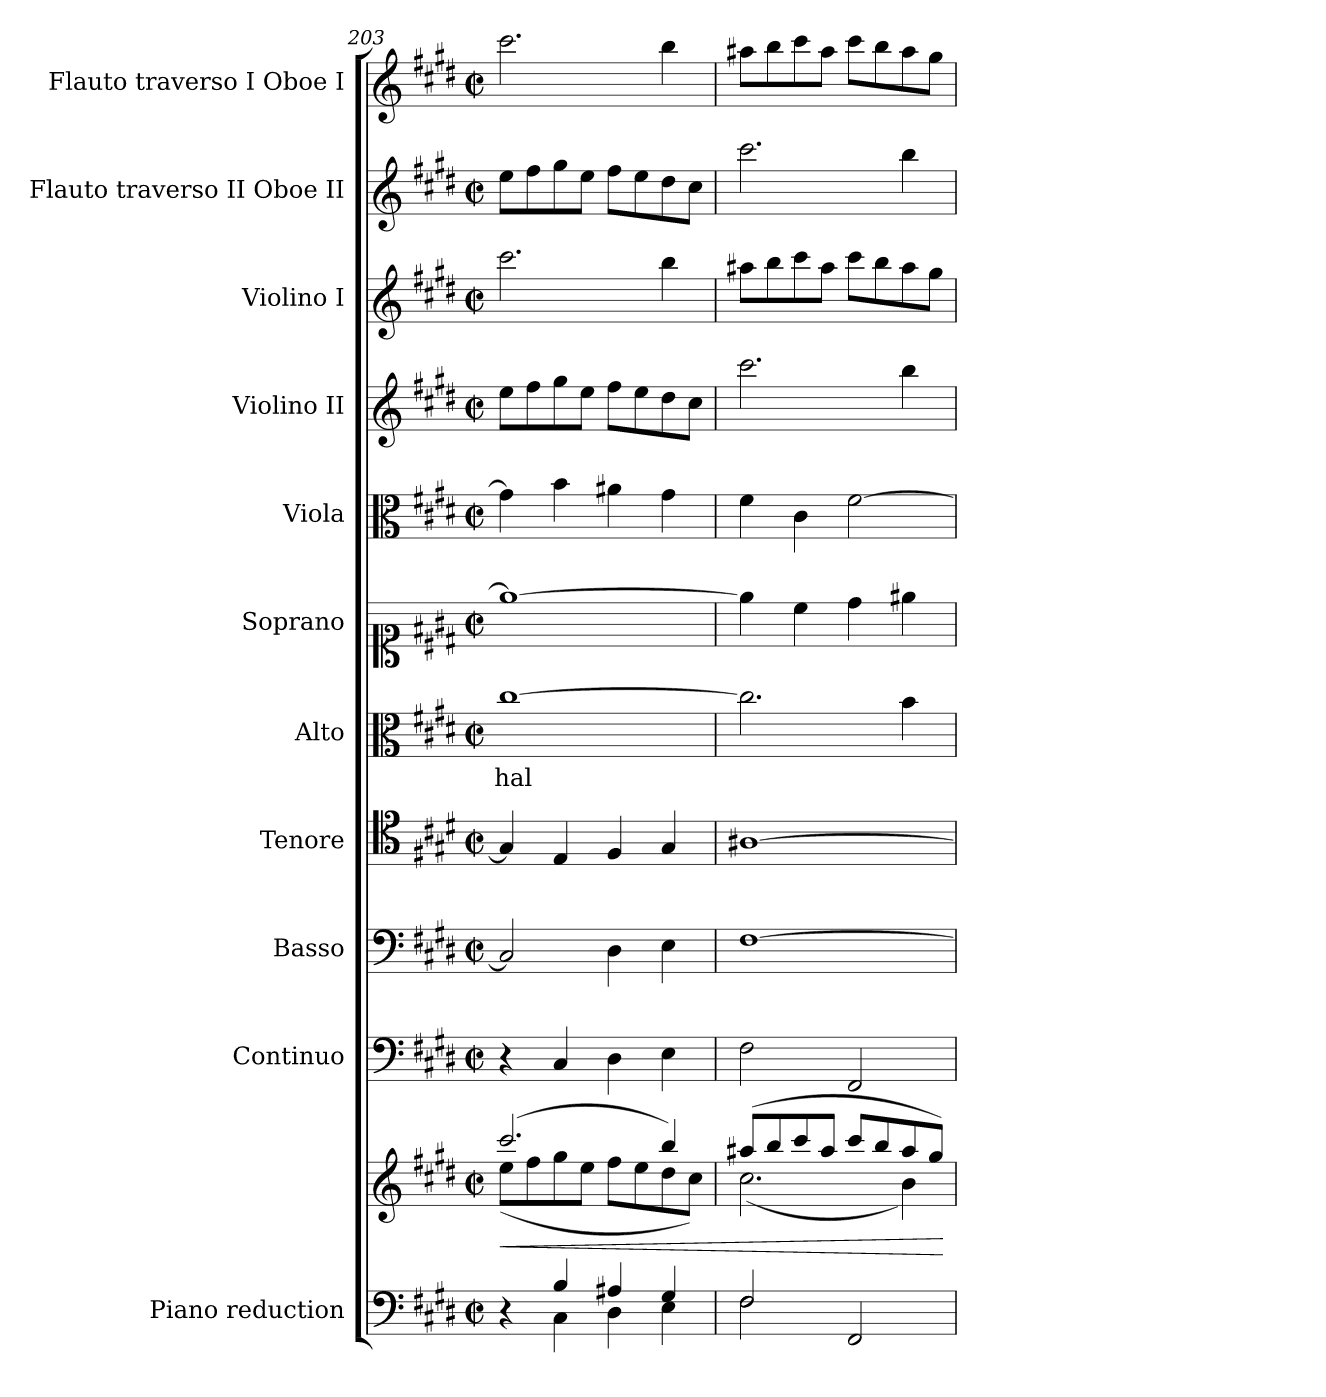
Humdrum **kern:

**kern	**kern	**dynam	**kern	**kern	**text	**kern	**text	**kern	**text	**kern	**text	**kern	**kern	**kern	**kern	**kern
*part11	*part11	*part11	*part10	*part9	*part9	*part8	*part8	*part7	*part7	*part6	*part6	*part5	*part4	*part3	*part2	*part1
*staff12	*staff11	*staff11/12	*staff10	*staff9	*staff9	*staff8	*staff8	*staff7	*staff7	*staff6	*staff6	*staff5	*staff4	*staff3	*staff2	*staff1
*I"Piano reduction	*	*	*I"Continuo	*I"Basso	*	*I"Tenore	*	*I"Alto	*	*I"Soprano	*	*I"Viola	*I"Violino II	*I"Violino I	*I"Flauto traverso II Oboe II	*I"Flauto traverso I Oboe I
*I'Pno	*	*	*	*	*	*	*	*	*	*	*	*	*	*	*I'Ob	*I'Ob
*clefF4	*clefG2	*	*clefF4	*clefF4	*	*clefC4	*	*clefC3	*	*clefC1	*	*clefC3	*clefG2	*clefG2	*clefG2	*clefG2
*k[f#c#g#d#]	*k[f#c#g#d#]	*	*k[f#c#g#d#]	*k[f#c#g#d#]	*	*k[f#c#g#d#]	*	*k[f#c#g#d#]	*	*k[f#c#g#d#]	*	*k[f#c#g#d#]	*k[f#c#g#d#]	*k[f#c#g#d#]	*k[f#c#g#d#]	*k[f#c#g#d#]
*M2/2	*M2/2	*	*M2/2	*M2/2	*	*M2/2	*	*M2/2	*	*M2/2	*	*M2/2	*M2/2	*M2/2	*M2/2	*M2/2
*met(c|)	*met(c|)	*	*met(c|)	*met(c|)	*	*met(c|)	*	*met(c|)	*	*met(c|)	*	*met(c|)	*met(c|)	*met(c|)	*met(c|)	*met(c|)
=203	=203	=203	=203	=203	=203	=203	=203	=203	=203	=203	=203	=203	=203	=203	=203	=203
*^	*	*	*	*	*	*	*	*	*	*	*	*	*	*	*	*
!	!	!	!LO:HP:b	!	!	!LO:LY:b	!	!	!	!LO:LY:b	!	!LO:LY:b	!	!	!	!	!
*	*	*^	*	*	*	*	*	*	*	*	*	*	*	*	*	*	*
4r	4ryy	(2.ccc#/	(8ee\L	<	4r	2C#/]	--	4G#/]	.	[1cc#	hal--	1ee_	--	4g#\]	8ee\L	2.ccc#\	8ee\L	2.ccc#\
.	.	.	8ff#\	.	.	.	.	.	.	.	.	.	.	.	8ff#\	.	8ff#\	.
4B/	4C#\	.	8gg#\	.	4C#/	.	.	4E/	.	.	.	.	.	4b\	8gg#\	.	8gg#\	.
.	.	.	8ee\J	.	.	.	.	.	.	.	.	.	.	.	8ee\J	.	8ee\J	.
4A#X/	4D#\	.	8ff#\L	.	4D#\	4D#\	.	4F#/	.	.	.	.	.	4a#X\	8ff#\L	.	8ff#\L	.
.	.	.	8ee\	.	.	.	.	.	.	.	.	.	.	.	8ee\	.	8ee\	.
4G#/	4E\	4bb/)	8dd#\	.	4E\	4E\	.	4G#/	.	.	.	.	.	4g#\	8dd#\	4bb\	8dd#\	4bb\
.	.	.	8cc#\J)	.	.	.	.	.	.	.	.	.	.	.	8cc#\J	.	8cc#\J	.
=204	=204	=204	=204	=204	=204	=204	=204	=204	=204	=204	=204	=204	=204	=204	=204	=204	=204	=204
!	!	!	!	!	!	!	!LO:LY:b	!	!LO:LY:b	!	!LO:LY:b	!	!	!	!	!	!	!
2F#/	2F#\	(8aa#X/L	(2.cc#\	.	2F#\	[1F#	--	[1A#X	--	2.cc#\]	--	4ee\]	.	4f#\	2.ccc#\	8aa#X\L	2.ccc#\	8aa#X\L
.	.	8bb/	.	.	.	.	.	.	.	.	.	.	.	.	.	8bb\	.	8bb\
.	.	8ccc#/	.	.	.	.	.	.	.	.	.	4cc#\	.	4c#\	.	8ccc#\	.	8ccc#\
.	.	8aa#/J	.	.	.	.	.	.	.	.	.	.	.	.	.	8aa#\J	.	8aa#\J
2FF#/	2ryy	8ccc#/L	.	.	2FF#/	.	.	.	.	.	.	4dd#\	.	[2f#\	.	8ccc#\L	.	8ccc#\L
.	.	8bb/	.	.	.	.	.	.	.	.	.	.	.	.	.	8bb\	.	8bb\
!	!	!	!	!	!	!	!	!	!	!	!LO:LY:b	!	!	!	!	!	!	!
.	.	8aa#/	4b\)	.	.	.	.	.	.	4b\	-	4ee#X\	.	.	4bb\	8aa#\	4bb\	8aa#\
.	.	8gg#/J)	.	.	.	.	.	.	.	.	.	.	.	.	.	8gg#\J	.	8gg#\J
*v	*v	*	*	*	*	*	*	*	*	*	*	*	*	*	*	*	*	*
*	*v	*v	*	*	*	*	*	*	*	*	*	*	*	*	*	*	*
.	.	[	.	.	.	.	.	.	.	.	.	.	.	.	.	.
=	=	=	=	=	=	=	=	=	=	=	=	=	=	=	=	=
*-	*-	*-	*-	*-	*-	*-	*-	*-	*-	*-	*-	*-	*-	*-	*-	*-
